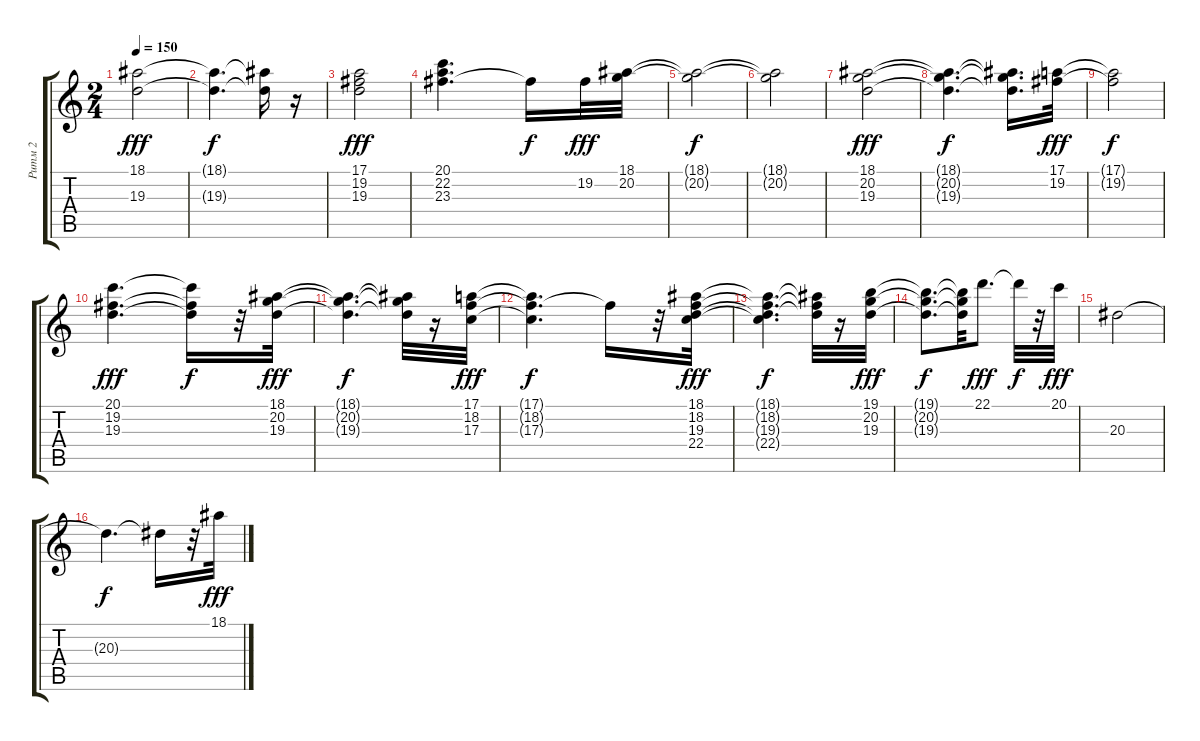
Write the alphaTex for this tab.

\track ("Ритм 2" "Ритм 2") {instrument synthstrings1}
\staff {score tabs}
\tuning (E4 B3 G3 D3 A2 E2) {hide}
\ts (2 4)
\tempo 150
\clef g2
\ks c
(18.1 19.3).2{dy fff} |
(18.1{t} 19.3{t}).4{d dy f} (18.1{t} 19.3{t}).16 r.16 |
(17.1 19.2 19.3).2{dy fff} |
(20.1 22.2 23.3).4{d} 23.3{t}.16{dy f} 19.2.32{dy fff} (18.1 20.2).32 |
(18.1{t} 20.2{t}).2{dy f} |
(18.1{t} 20.2{t}).2 |
(18.1 20.2 19.3).2{dy fff} |
(18.1{t} 20.2{t} 19.3{t}).4{d dy f} (18.1{t} 20.2{t} 19.3{t}).16{d} (17.1 19.2).32{dy fff} |
(17.1{t} 19.2{t}).2{dy f} |
(20.1 19.2 19.3).4{d dy fff} (20.1{t} 19.2{t} 19.3{t}).16{dy f} r.32 (18.1 20.2 19.3).32{dy fff} |
(18.1{t} 20.2{t} 19.3{t}).4{d dy f} (18.1{t} 20.2{t} 19.3{t}).32 r.16 (17.1 18.2 17.3).32{dy fff} |
(17.1{t} 18.2{t} 17.3{t}).4{d dy f} 18.2{t}.16 r.32 (18.1 18.2 19.3 22.4).32{dy fff} |
(18.1{t} 18.2{t} 19.3{t} 22.4{t}).4{d dy f} (18.1{t} 18.2{t} 19.3{t}).32 r.16 (19.1 20.2 19.3).32{dy fff} |
(19.1{t} 20.2{t} 19.3{t}).8{d dy f} (19.1{t} 20.2{t} 19.3{t}).32 22.1.8{d dy fff} 22.1{t}.32{dy f} r.32 20.1.32{dy fff} |
20.3.2 |
20.3{t}.4{d dy f} 20.3{t}.16 r.32 18.1.32{dy fff}
